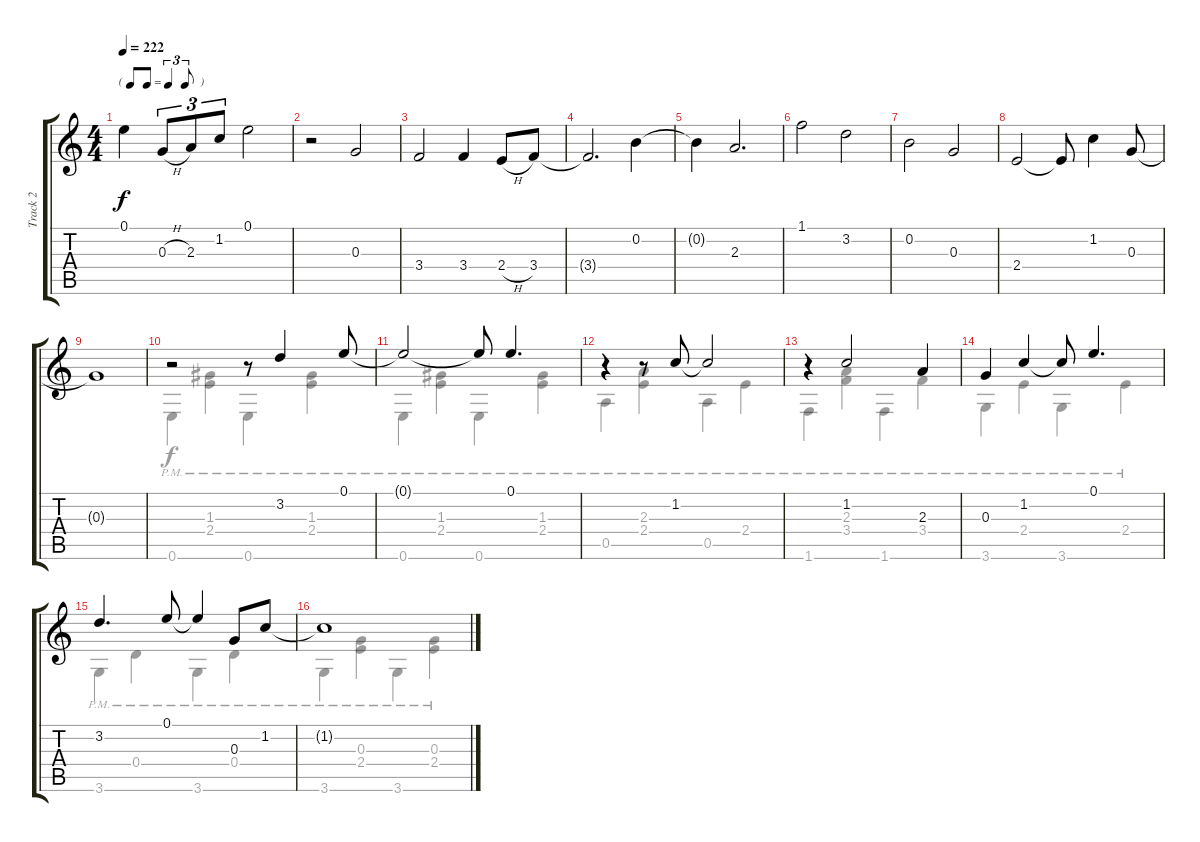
\track ("Track 2" "Track 2") {instrument electricguitarjazz}
\staff {score tabs}
\tuning (E4 B3 G3 D3 A2 E2) {hide}
\voice
\ts (4 4)
\tf triplet8th
\tempo 222
\clef g2
\ks c
0.1.4{dy f} 0.3{h}.8{tu (3 2)} 2.3.8{tu (3 2)} 1.2.8{tu (3 2)} 0.1.2 |
r.2 0.3.2 |
3.4.2 3.4.4 2.4{h}.8 3.4.8 |
3.4{t}.2{d} 0.2.4 |
0.2{t}.4 2.3.2{d} |
1.1.2 3.2.2 |
0.2.2 0.3.2 |
2.4.2 2.4{t}.8 1.2.4 0.3.8 |
0.3{t}.1 |
r.2 r.8 3.2.4 0.1.8 |
0.1{t}.2 0.1{t}.8 0.1.4{d} |
r.4 r.8 1.2.8 1.2{t}.2 |
r.4 1.2.2 2.3.4 |
0.3.4 1.2.4 1.2{t}.8 0.1.4{d} |
3.2.4{d} 0.1.8 0.1{t}.4 0.3.8 1.2.8 |
1.2{t}.1
\voice
\clef g2
\ottava regular
\simile none
\ks c
|
|
|
|
|
|
|
|
|
0.6{pm}.4 (1.3{pm} 2.4{pm}).4 0.6{pm}.4 (1.3{pm} 2.4{pm}).4 |
0.6{pm}.4 (1.3{pm} 2.4{pm}).4 0.6{pm}.4 (1.3{pm} 2.4{pm}).4 |
0.5{pm}.4 (2.3{pm} 2.4{pm}).4 0.5{pm}.4 2.4{pm}.4 |
1.6{pm}.4 (2.3{pm} 3.4{pm}).4 1.6{pm}.4 3.4{pm}.4 |
3.6{pm}.4 2.4{pm}.4 3.6{pm}.4 2.4{pm}.4 |
3.6{pm}.4 0.4{pm}.4 3.6{pm}.4 0.4{pm}.4 |
3.6{pm}.4 (0.3{pm} 2.4{pm}).4 3.6{pm}.4 (0.3{pm} 2.4{pm}).4
